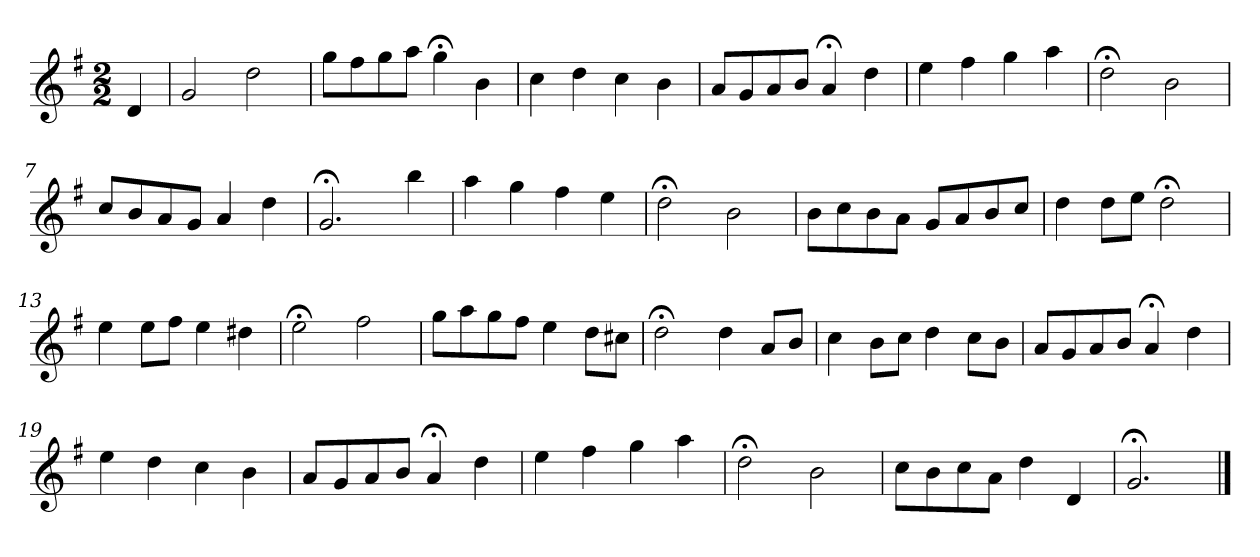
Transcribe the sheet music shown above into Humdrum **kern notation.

**kern
*part1
*staff1
*k[f#]
*G:
*M2/2
*MM120
=
4d
=1
2g
2dd
=2
8ggL
8ff#
8gg
8aaJ
4gg;<
4b
=3
4cc
4dd
4cc
4b
=4
8aL
8g
8a
8bJ
4a;<
4dd
=5
4ee
4ff#
4gg
4aa
=6
2dd;<
2b
=7
8ccL
8b
8a
8gJ
4a
4dd
=8
2.g;<
4bb
=9
4aa
4gg
4ff#
4ee
=10
2dd;<
2b
=11
8bL
8cc
8b
8aJ
8gL
8a
8b
8ccJ
=12
4dd
8ddL
8eeJ
2dd;<
=13
4ee
8eeL
8ff#J
4ee
4dd#X
=14
2ee;<
2ff#
=15
8ggL
8aa
8gg
8ff#J
4ee
8ddL
8cc#XJ
=16
2dd;<
4dd
8aL
8bJ
=17
4cc
8bL
8ccJ
4dd
8ccL
8bJ
=18
8aL
8g
8a
8bJ
4a;<
4dd
=19
4ee
4dd
4cc
4b
=20
8aL
8g
8a
8bJ
4a;<
4dd
=21
4ee
4ff#
4gg
4aa
=22
2dd;<
2b
=23
8ccL
8b
8cc
8aJ
4dd
4d
=24
2.g;<
==
*-
